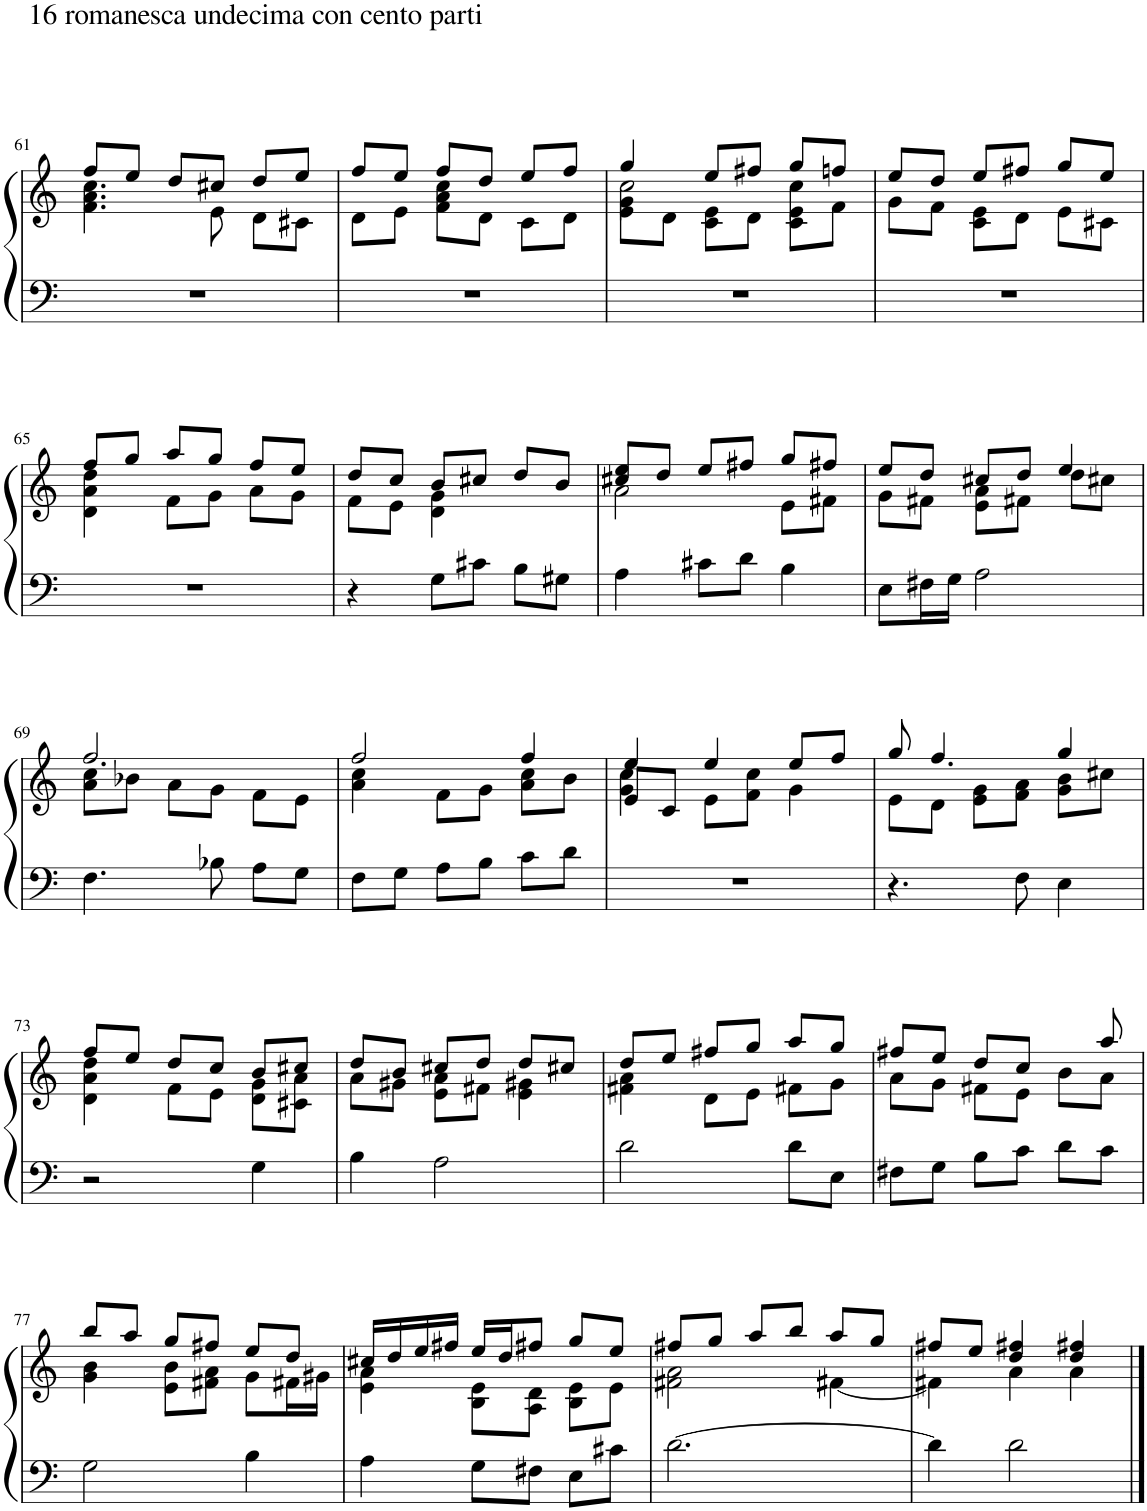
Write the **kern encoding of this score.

**kern	**kern
*part1	*part1
*staff2	*staff1
*I"Piano	*
*I'Pno.	*
!!LO:PB:g=z
*clefF4	*clefG2
*k[]	*k[]
*M3/4	*M3/4
=61	=61
*	*^
!	!LO:TX:a:t=16 romanesca undecima con cento parti	!
!LO:TX:a:t=16 romanesca undecima con cento parti	!	!
2.r	8ff/L	4.f\ 4.a\ 4.cc\
.	8ee/J	.
.	8dd/L	.
.	8cc#X/J	8e\
.	8dd/L	8d\L
.	8ee/J	8c#X\J
=62	=62	=62
2.r	8ff/L	8d\L
.	8ee/J	8e\J
.	8ff/L	8f\ 8a\ 8cc\L
.	8dd/J	8d\J
.	8ee/L	8c\L
.	8ff/J	8d\J
=63	=63	=63
*	*	*^
2.r	4gg/	8e\ 8g\L	2cc\
.	.	8d\J	.
.	8ee/L	8c\ 8e\L	.
.	8ff#X/J	8d\J	.
.	8gg/L	8c\ 8e\L	4cc\
.	8ffn/J	8f\J	.
*	*	*v	*v
=64	=64	=64
2.r	8ee/L	8g\L
.	8dd/J	8f\J
.	8ee/L	8c\ 8e\L
.	8ff#X/J	8d\J
.	8gg/L	8e\L
.	8ee/J	8c#X\J
!!LO:LB:g=z	!!
=65	=65	=65
2.r	8ff/L	4d\ 4a\ 4dd\
.	8gg/J	.
.	8aa/L	8f\L
.	8gg/J	8g\J
.	8ff/L	8a\L
.	8ee/J	8g\J
=66	=66	=66
4r	8dd/L	8f\L
.	8cc/J	8e\J
8G\L	8b/L	4d\ 4g\
8c#X\J	8cc#X/J	.
8B\L	8dd/L	4ryy
8G#X\J	8b/J	.
=67	=67	=67
4A\	8cc#X/ 8ee/L	2a\
.	8dd/J	.
8c#X\L	8ee/L	.
8d\J	8ff#X/J	.
4B\	8gg/L	8e\L
.	8ff#X/J	8f#X\J
=68	=68	=68
8E\L	8ee/L	8g\L
16F#X\L	8dd/J	8f#X\J
16G\JJ	.	.
2A\	8cc#X/L	8e\ 8a\L
.	8dd/J	8f#X\J
.	4ee/	8dd\L
.	.	8cc#X\J
!!LO:LB:g=z	!!
=69	=69	=69
4.F\	2.ff/	8a\ 8cc\L
.	.	8b-X\J
.	.	8a\L
8B-X\	.	8g\J
8A\L	.	8f\L
8G\J	.	8e\J
=70	=70	=70
8F\L	2ff/	4a\ 4cc\
8G\J	.	.
8A\L	.	8f\L
8B\J	.	8g\J
8c\L	4ff/	8a\ 8cc\L
8d\J	.	8b\J
=71	=71	=71
*	*	*^
2.r	4ee/	4g\ 4cc\	8e/L
.	.	.	8c/J
.	4ee/	8e\L	2ryy
.	.	8f\ 8cc\J	.
.	8ee/L	4g\	.
.	8ff/J	.	.
*	*	*v	*v
=72	=72	=72
4.r	8gg/	8e\L
.	4.ff/	8d\J
.	.	8e\ 8g\L
8F\	.	8f\ 8a\J
4E\	4gg/	8g\ 8b\L
.	.	8cc#X\J
!!LO:LB:g=z	!!
=73	=73	=73
2r	8ff/L	4d\ 4a\ 4dd\
.	8ee/J	.
.	8dd/L	8f\L
.	8cc/J	8e\J
4G\	8b/L	8d\ 8g\L
.	8cc#X/J	8c#X\ 8a\J
=74	=74	=74
4B\	8dd/L	8a\L
.	8b/J	8g#X\J
2A\	8cc#X/L	8e\ 8a\L
.	8dd/J	8f#X\J
.	8dd/L	4e\ 4g#X\
.	8cc#X/J	.
=75	=75	=75
2d\	8dd/L	4f#X\ 4a\
.	8ee/J	.
.	8ff#X/L	8d\L
.	8gg/J	8e\J
8d\L	8aa/L	8f#X\L
8E\J	8gg/J	8g\J
=76	=76	=76
8F#X\L	8ff#X/L	8a\L
8G\J	8ee/J	8g\J
8B\L	8dd/L	8f#X\L
8c\J	8cc/J	8e\J
8d\L	8b\L	8ryy
8c\J	8a\J	8aa/
!!LO:LB:g=z	!!
=77	=77	=77
2G\	8bb/L	4g\ 4b\
.	8aa/J	.
.	8gg/L	8e\ 8b\L
.	8ff#X/J	8f#X\ 8a\J
4B\	8ee/L	8g\L
.	8dd/J	16f#X\L
.	.	16g#X\JJ
=78	=78	=78
4A\	16cc#X/LL	4e\ 4a\
.	16dd/	.
.	16ee/	.
.	16ff#X/JJ	.
8G\L	16ee/LL	8B\ 8e\L
.	16dd/J	.
8F#X\J	8ff#X/J	8A\ 8d\J
8E\L	8gg/L	8B\ 8e\L
8c#X\J	8ee/J	8e\J
=79	=79	=79
[2.d\	8ff#X/L	2f#X\ 2a\
.	8gg/J	.
.	8aa/L	.
.	8bb/J	.
.	8aa/L	[4f#X\
.	8gg/J	.
=80	=80	=80
4d\]	8ff#X/L	4f#X\]
.	8ee/J	.
2d\	4dd/ 4ff#X/	4a\
.	4dd/ 4ff#X/	4a\
*	*v	*v
==	==
*-	*-
